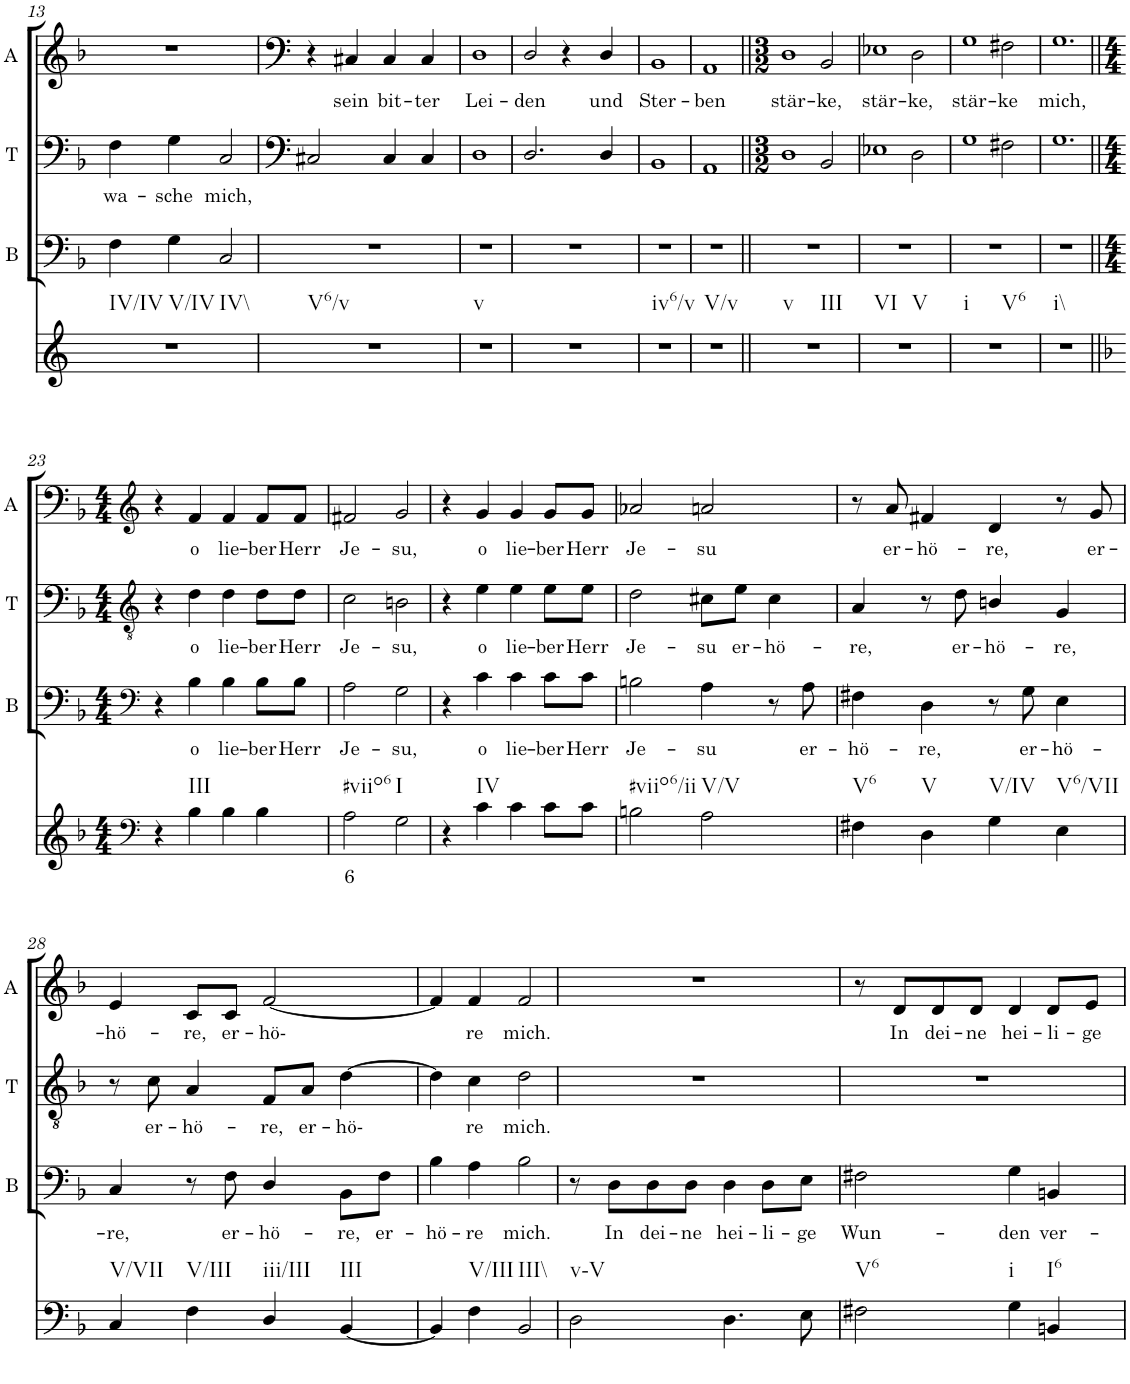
**kern	**text	**kern	**text	**kern	**text	**kern	**text
*part4	*part4	*part3	*part3	*part2	*part2	*part1	*part1
*staff4	*staff4	*staff3	*staff3	*staff2	*staff2	*staff1	*staff1
*I"Continuo	*	*I"Bass	*	*I"Tenor	*	*I"Alto	*
*	*	*I'B	*	*I'T	*	*I'A	*
!!LO:PB:g=z
*clefG2	*	*clefF4	*	*clefGv2	*	*clefG2	*
*k[]	*	*k[b-]	*	*k[b-]	*	*k[b-]	*
*	*	*M4/4	*	*M4/4	*	*M4/4	*
=13	=13	=13	=13	=13	=13	=13	=13
!LO:TX:b:t=IV/IV	!	!	!	!	!	!	!
!LO:TX:b:t=V/IV	!	!	!	!	!	!	!
!LO:TX:b:t=IV\\	!	!	!	!	!	!	!
!	!	!	!	!	!LO:LY:b	!	!
1r	.	4F\	.	4F\	wa-	1r	.
!	!	!	!	!	!LO:LY:b	!	!
.	.	4G\	.	4G\	sche	.	.
!	!	!	!	!	!LO:LY:b	!	!
.	.	2C/	.	2C/	mich,	.	.
=14	=14	=14	=14	=14	=14	=14	=14
!LO:TX:b:t=V6/v	!	!	!	!	!	!	!
1r	.	1r	.	2C#X/	.	4r	.
!	!	!	!	!	!	!	!LO:LY:b
.	.	.	.	.	.	4C#X/	sein
!	!	!	!	!	!	!	!LO:LY:b
.	.	.	.	4C#/	.	4C#/	bit-
!	!	!	!	!	!	!	!LO:LY:b
.	.	.	.	4C#/	.	4C#/	ter
=15	=15	=15	=15	=15	=15	=15	=15
!LO:TX:b:t=v	!	!	!	!	!	!	!
!	!	!	!	!	!	!	!LO:LY:b
1r	.	1r	.	1D	.	1D	Lei-
=16	=16	=16	=16	=16	=16	=16	=16
!	!	!	!	!	!	!	!LO:LY:b
1r	.	1r	.	2.D/	.	2D/	den
.	.	.	.	.	.	4r	.
!	!	!	!	!	!	!	!LO:LY:b
.	.	.	.	4D/	.	4D/	und
=17	=17	=17	=17	=17	=17	=17	=17
!LO:TX:b:t=iv6/v	!	!	!	!	!	!	!
!	!	!	!	!	!	!	!LO:LY:b
1r	.	1r	.	1BB-	.	1BB-	Ster-
=18	=18	=18	=18	=18	=18	=18	=18
!LO:TX:b:t=V/v	!	!	!	!	!	!	!
!	!	!	!	!	!	!	!LO:LY:b
1r	.	1r	.	1AA	.	1AA	ben
=19||	=19||	=19||	=19||	=19||	=19||	=19||	=19||
*	*	*	*	*M3/2	*	*M3/2	*
!LO:TX:b:t=v	!	!	!	!	!	!	!
!LO:TX:b:t=III	!	!	!	!	!	!	!
!	!	!	!	!	!	!	!LO:LY:b
1r	.	1r	.	1D	.	1D	stär-
!	!	!	!	!	!	!	!LO:LY:b
2ryy	.	2ryy	.	2BB-/	.	2BB-/	ke,
=20	=20	=20	=20	=20	=20	=20	=20
!LO:TX:b:t=VI	!	!	!	!	!	!	!
!LO:TX:b:t=V	!	!	!	!	!	!	!
!	!	!	!	!	!	!	!LO:LY:b
1r	.	1r	.	1E-X	.	1E-X	stär-
!	!	!	!	!	!	!	!LO:LY:b
2ryy	.	2ryy	.	2D\	.	2D\	ke,
=21	=21	=21	=21	=21	=21	=21	=21
!LO:TX:b:t=i	!	!	!	!	!	!	!
!LO:TX:b:t=V6	!	!	!	!	!	!	!
!	!	!	!	!	!	!	!LO:LY:b
1r	.	1r	.	1G	.	1G	stär-
!	!	!	!	!	!	!	!LO:LY:b
2ryy	.	2ryy	.	2F#X\	.	2F#X\	ke
=22	=22	=22	=22	=22	=22	=22	=22
!LO:TX:b:t=i\\	!	!	!	!	!	!	!
!	!	!	!	!	!	!	!LO:LY:b
1r	.	1r	.	1.G	.	1.G	mich,
2ryy	.	2ryy	.	.	.	.	.
!!LO:LB:g=z
=23||	=23||	=23||	=23||	=23||	=23||	=23||	=23||
*clefF4	*	*clefF4	*	*clefGv2	*	*clefG2	*
*k[b-]	*	*	*	*	*	*	*
*M4/4	*	*M4/4	*	*M4/4	*	*M4/4	*
4r	.	4r	.	4r	.	4r	.
!LO:TX:b:t=III	!	!	!	!	!	!	!
!	!	!	!LO:LY:b	!	!LO:LY:b	!	!LO:LY:b
4B-\	.	4B-\	o	4d\	o	4f/	o
!	!	!	!LO:LY:b	!	!LO:LY:b	!	!LO:LY:b
4B-\	.	4B-\	lie-	4d\	lie-	4f/	lie-
!	!	!	!LO:LY:b	!	!LO:LY:b	!	!LO:LY:b
4B-\	.	8B-\L	ber	8d\L	ber	8f/L	ber
!	!	!	!LO:LY:b	!	!LO:LY:b	!	!LO:LY:b
.	.	8B-\J	Herr	8d\J	Herr	8f/J	Herr
=24	=24	=24	=24	=24	=24	=24	=24
!LO:TX:b:t=#viio6	!	!	!	!	!	!	!
!	!LO:LY:b	!	!LO:LY:b	!	!LO:LY:b	!	!LO:LY:b
2A\	6	2A\	Je-	2c\	Je-	2f#X/	Je-
!LO:TX:b:t=I	!	!	!	!	!	!	!
!	!	!	!LO:LY:b	!	!LO:LY:b	!	!LO:LY:b
2G\	.	2G\	su,	2Bn\	su,	2g/	su,
=25	=25	=25	=25	=25	=25	=25	=25
4r	.	4r	.	4r	.	4r	.
!LO:TX:b:t=IV	!	!	!	!	!	!	!
!	!	!	!LO:LY:b	!	!LO:LY:b	!	!LO:LY:b
4c\	.	4c\	o	4e\	o	4g/	o
!	!	!	!LO:LY:b	!	!LO:LY:b	!	!LO:LY:b
4c\	.	4c\	lie-	4e\	lie-	4g/	lie-
!	!	!	!LO:LY:b	!	!LO:LY:b	!	!LO:LY:b
8c\L	.	8c\L	ber	8e\L	ber	8g/L	ber
!	!	!	!LO:LY:b	!	!LO:LY:b	!	!LO:LY:b
8c\J	.	8c\J	Herr	8e\J	Herr	8g/J	Herr
=26	=26	=26	=26	=26	=26	=26	=26
!LO:TX:b:t=#viio6/ii	!	!	!	!	!	!	!
!	!	!	!LO:LY:b	!	!LO:LY:b	!	!LO:LY:b
2Bn\	.	2Bn\	Je-	2d\	Je-	2a-X/	Je-
!LO:TX:b:t=V/V	!	!	!	!	!	!	!
!	!	!	!LO:LY:b	!	!LO:LY:b	!	!LO:LY:b
2A\	.	4A\	su	8c#X\L	su	2an/	su
!	!	!	!	!	!LO:LY:b	!	!
.	.	.	.	8e\J	er-	.	.
!	!	!	!	!	!LO:LY:b	!	!
.	.	8r	.	4c#\	hö-	.	.
!	!	!	!LO:LY:b	!	!	!	!
.	.	8A\	er-	.	.	.	.
=27	=27	=27	=27	=27	=27	=27	=27
!LO:TX:b:t=V6	!	!	!	!	!	!	!
!	!	!	!LO:LY:b	!	!LO:LY:b	!	!
4F#X\	.	4F#X\	hö-	4A/	re,	8r	.
!	!	!	!	!	!	!	!LO:LY:b
.	.	.	.	.	.	8a/	er-
!LO:TX:b:t=V	!	!	!	!	!	!	!
!	!	!	!LO:LY:b	!	!	!	!LO:LY:b
4D\	.	4D\	re,	8r	.	4f#X/	hö-
!	!	!	!	!	!LO:LY:b	!	!
.	.	.	.	8d\	er-	.	.
!LO:TX:b:t=V/IV	!	!	!	!	!	!	!
!	!	!	!	!	!LO:LY:b	!	!LO:LY:b
4G\	.	8r	.	4Bn/	hö-	4d/	re,
!	!	!	!LO:LY:b	!	!	!	!
.	.	8G\	er-	.	.	.	.
!LO:TX:b:t=V6/VII	!	!	!	!	!	!	!
!	!	!	!LO:LY:b	!	!LO:LY:b	!	!
4E\	.	4E\	hö-	4G/	re,	8r	.
!	!	!	!	!	!	!	!LO:LY:b
.	.	.	.	.	.	8g/	er-
!!LO:LB:g=z
=28	=28	=28	=28	=28	=28	=28	=28
!LO:TX:b:t=V/VII	!	!	!	!	!	!	!
!	!	!	!LO:LY:b	!	!	!	!LO:LY:b
4C/	.	4C/	re,	8r	.	4e/	hö-
!	!	!	!	!	!LO:LY:b	!	!
.	.	.	.	8c\	er-	.	.
!LO:TX:b:t=V/III	!	!	!	!	!	!	!
!	!	!	!	!	!LO:LY:b	!	!LO:LY:b
4F\	.	8r	.	4A/	hö-	8c/L	re,
!	!	!	!LO:LY:b	!	!	!	!LO:LY:b
.	.	8F\	er-	.	.	8c/J	er-
!LO:TX:b:t=iii/III	!	!	!	!	!	!	!
!	!	!	!LO:LY:b	!	!LO:LY:b	!	!LO:LY:b
4D/	.	4D/	hö-	8F/L	re,	[2f/	hö-
!	!	!	!	!	!LO:LY:b	!	!
.	.	.	.	8A/J	er-	.	.
!LO:TX:b:t=III	!	!	!	!	!	!	!
!	!	!	!LO:LY:b	!	!LO:LY:b	!	!
[4BB-/	.	8BB-\L	re,	[4d\	hö-	.	.
!	!	!	!LO:LY:b	!	!	!	!
.	.	8F\J	er-	.	.	.	.
=29	=29	=29	=29	=29	=29	=29	=29
!	!	!	!LO:LY:b	!	!	!	!
4BB-/]	.	4B-\	hö-	4d\]	.	4f/]	.
!LO:TX:b:t=V/III	!	!	!	!	!	!	!
!	!	!	!LO:LY:b	!	!LO:LY:b	!	!LO:LY:b
4F\	.	4A\	re	4c\	re	4f/	re
!LO:TX:b:t=III\\	!	!	!	!	!	!	!
!	!	!	!LO:LY:b	!	!LO:LY:b	!	!LO:LY:b
2BB-/	.	2B-\	mich.	2d\	mich.	2f/	mich.
=30	=30	=30	=30	=30	=30	=30	=30
!LO:TX:b:t=v-V	!	!	!	!	!	!	!
2D\	.	8r	.	1r	.	1r	.
!	!	!	!LO:LY:b	!	!	!	!
.	.	8D\L	In	.	.	.	.
!	!	!	!LO:LY:b	!	!	!	!
.	.	8D\	dei-	.	.	.	.
!	!	!	!LO:LY:b	!	!	!	!
.	.	8D\J	ne	.	.	.	.
!	!	!	!LO:LY:b	!	!	!	!
4.D\	.	4D\	hei-	.	.	.	.
!	!	!	!LO:LY:b	!	!	!	!
.	.	8D\L	li-	.	.	.	.
!	!	!	!LO:LY:b	!	!	!	!
8E\	.	8E\J	ge	.	.	.	.
=31	=31	=31	=31	=31	=31	=31	=31
!LO:TX:b:t=V6	!	!	!	!	!	!	!
!	!	!	!LO:LY:b	!	!	!	!
2F#X\	.	2F#X\	Wun-	1r	.	8r	.
!	!	!	!	!	!	!	!LO:LY:b
.	.	.	.	.	.	8d/L	In
!	!	!	!	!	!	!	!LO:LY:b
.	.	.	.	.	.	8d/	dei-
!	!	!	!	!	!	!	!LO:LY:b
.	.	.	.	.	.	8d/J	ne
!LO:TX:b:t=i	!	!	!	!	!	!	!
!	!	!	!LO:LY:b	!	!	!	!LO:LY:b
4G\	.	4G\	den	.	.	4d/	hei-
!LO:TX:b:t=I6	!	!	!	!	!	!	!
!	!	!	!LO:LY:b	!	!	!	!LO:LY:b
4BBn/	.	4BBn/	ver-	.	.	8d/L	li-
!	!	!	!	!	!	!	!LO:LY:b
.	.	.	.	.	.	8e/J	ge
=	=	=	=	=	=	=	=
*-	*-	*-	*-	*-	*-	*-	*-
